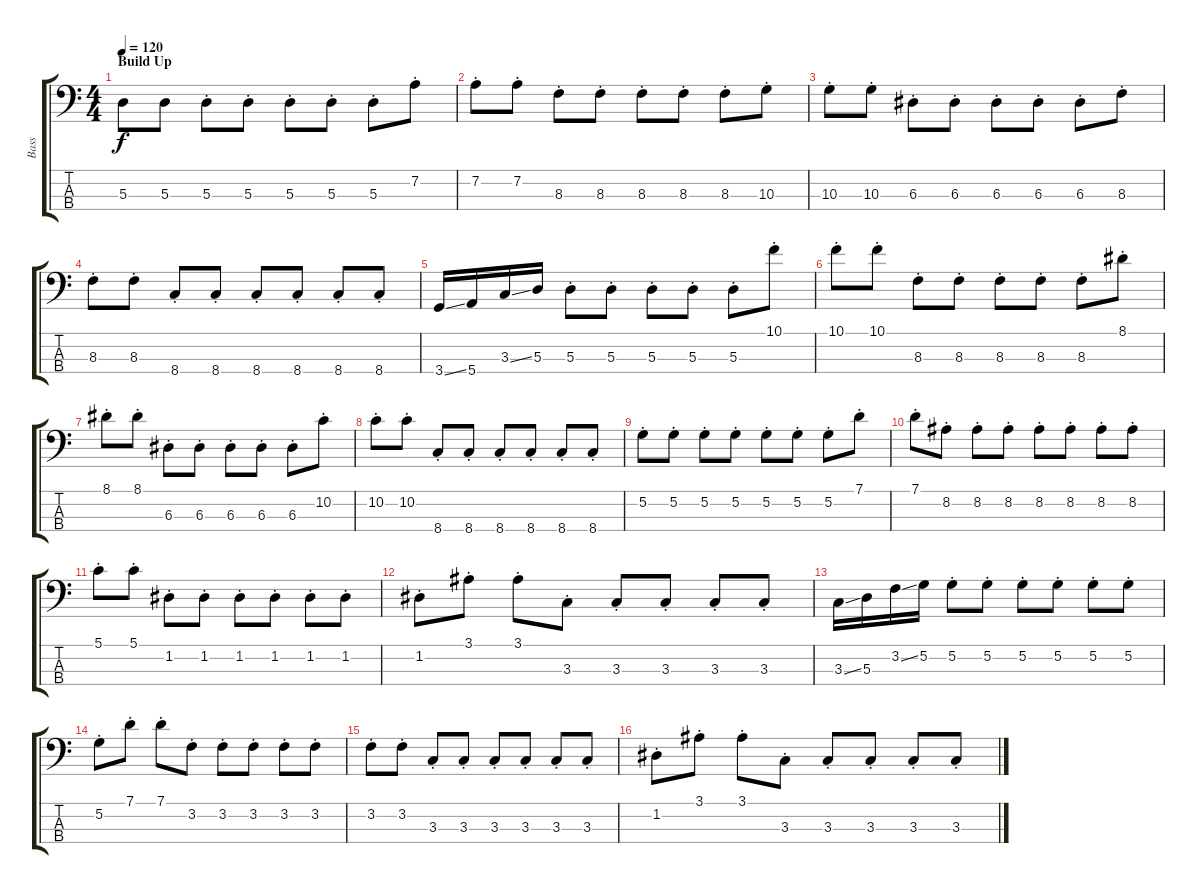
\track ("Bass" "Bass") {instrument distortionguitar}
\staff {score tabs}
\tuning (G2 D2 A1 E1) {hide}
\ts (4 4)
\section ("" "Build Up")
\tempo 120
\clef f4
\ks c
5.3.8{dy f} 5.3.8 5.3{st}.8 5.3{st}.8 5.3{st}.8 5.3{st}.8 5.3{st}.8 7.2{st}.8 |
7.2{st}.8 7.2{st}.8 8.3{st}.8 8.3{st}.8 8.3{st}.8 8.3{st}.8 8.3{st}.8 10.3{st}.8 |
10.3{st}.8 10.3{st}.8 6.3{st}.8 6.3{st}.8 6.3{st}.8 6.3{st}.8 6.3{st}.8 8.3{st}.8 |
8.3{st}.8 8.3{st}.8 8.4{st}.8 8.4{st}.8 8.4{st}.8 8.4{st}.8 8.4{st}.8 8.4{st}.8 |
3.4{ss}.16 5.4.16 3.3{ss}.16 5.3.16 5.3{st}.8 5.3{st}.8 5.3{st}.8 5.3{st}.8 5.3{st}.8 10.1{st}.8 |
10.1{st}.8 10.1{st}.8 8.3{st}.8 8.3{st}.8 8.3{st}.8 8.3{st}.8 8.3{st}.8 8.1{st}.8 |
8.1{st}.8 8.1{st}.8 6.3{st}.8 6.3{st}.8 6.3{st}.8 6.3{st}.8 6.3{st}.8 10.2{st}.8 |
10.2{st}.8 10.2{st}.8 8.4{st}.8 8.4{st}.8 8.4{st}.8 8.4{st}.8 8.4{st}.8 8.4{st}.8 |
5.2{st}.8 5.2{st}.8 5.2{st}.8 5.2{st}.8 5.2{st}.8 5.2{st}.8 5.2{st}.8 7.1{st}.8 |
7.1{st}.8 8.2{st}.8 8.2{st}.8 8.2{st}.8 8.2{st}.8 8.2{st}.8 8.2{st}.8 8.2{st}.8 |
5.1{st}.8 5.1{st}.8 1.2{st}.8 1.2{st}.8 1.2{st}.8 1.2{st}.8 1.2{st}.8 1.2{st}.8 |
1.2{st}.8 3.1{st}.8 3.1{st}.8 3.3{st}.8 3.3{st}.8 3.3{st}.8 3.3{st}.8 3.3{st}.8 |
3.3{ss}.16 5.3.16 3.2{ss}.16 5.2.16 5.2{st}.8 5.2{st}.8 5.2{st}.8 5.2{st}.8 5.2{st}.8 5.2{st}.8 |
5.2{st}.8 7.1{st}.8 7.1{st}.8 3.2{st}.8 3.2{st}.8 3.2{st}.8 3.2{st}.8 3.2{st}.8 |
3.2{st}.8 3.2{st}.8 3.3{st}.8 3.3{st}.8 3.3{st}.8 3.3{st}.8 3.3{st}.8 3.3{st}.8 |
1.2{st}.8 3.1{st}.8 3.1{st}.8 3.3{st}.8 3.3{st}.8 3.3{st}.8 3.3{st}.8 3.3{st}.8
